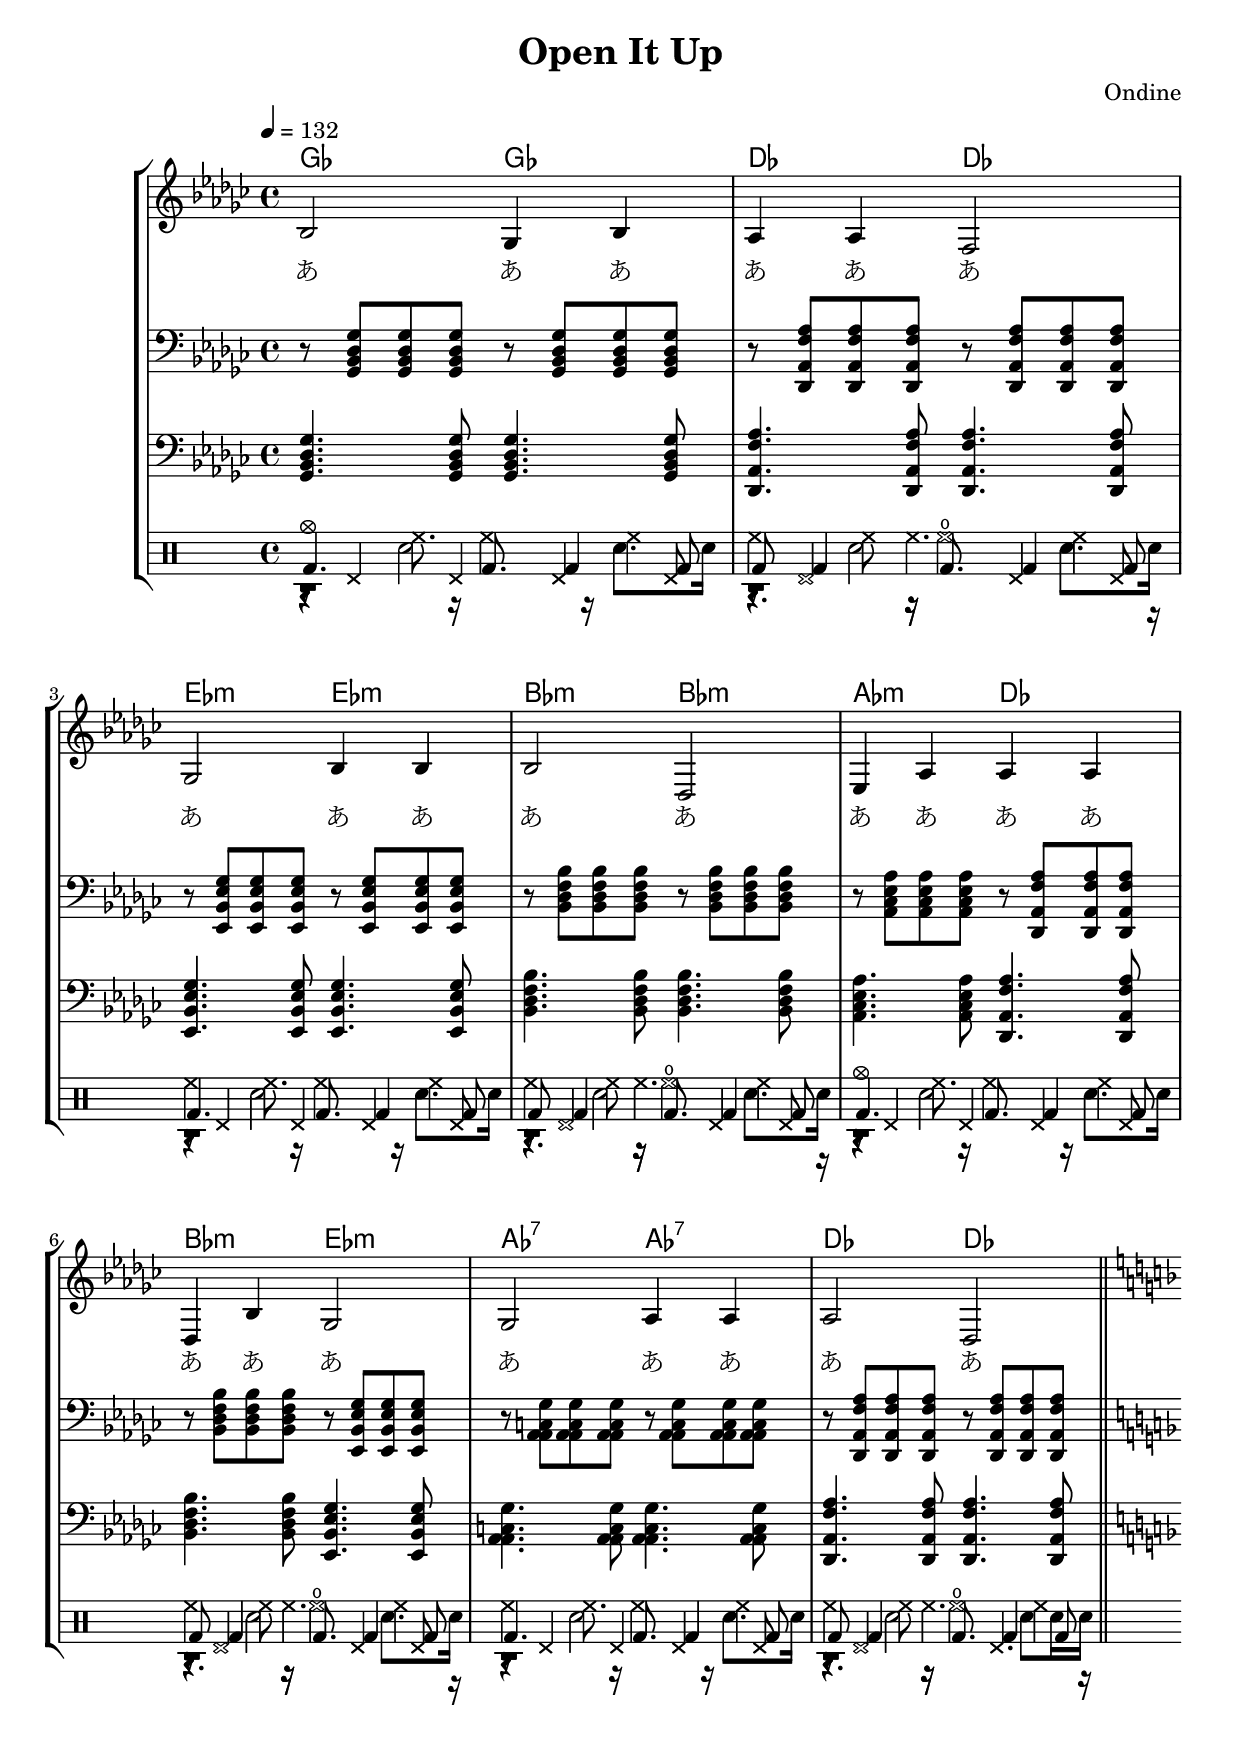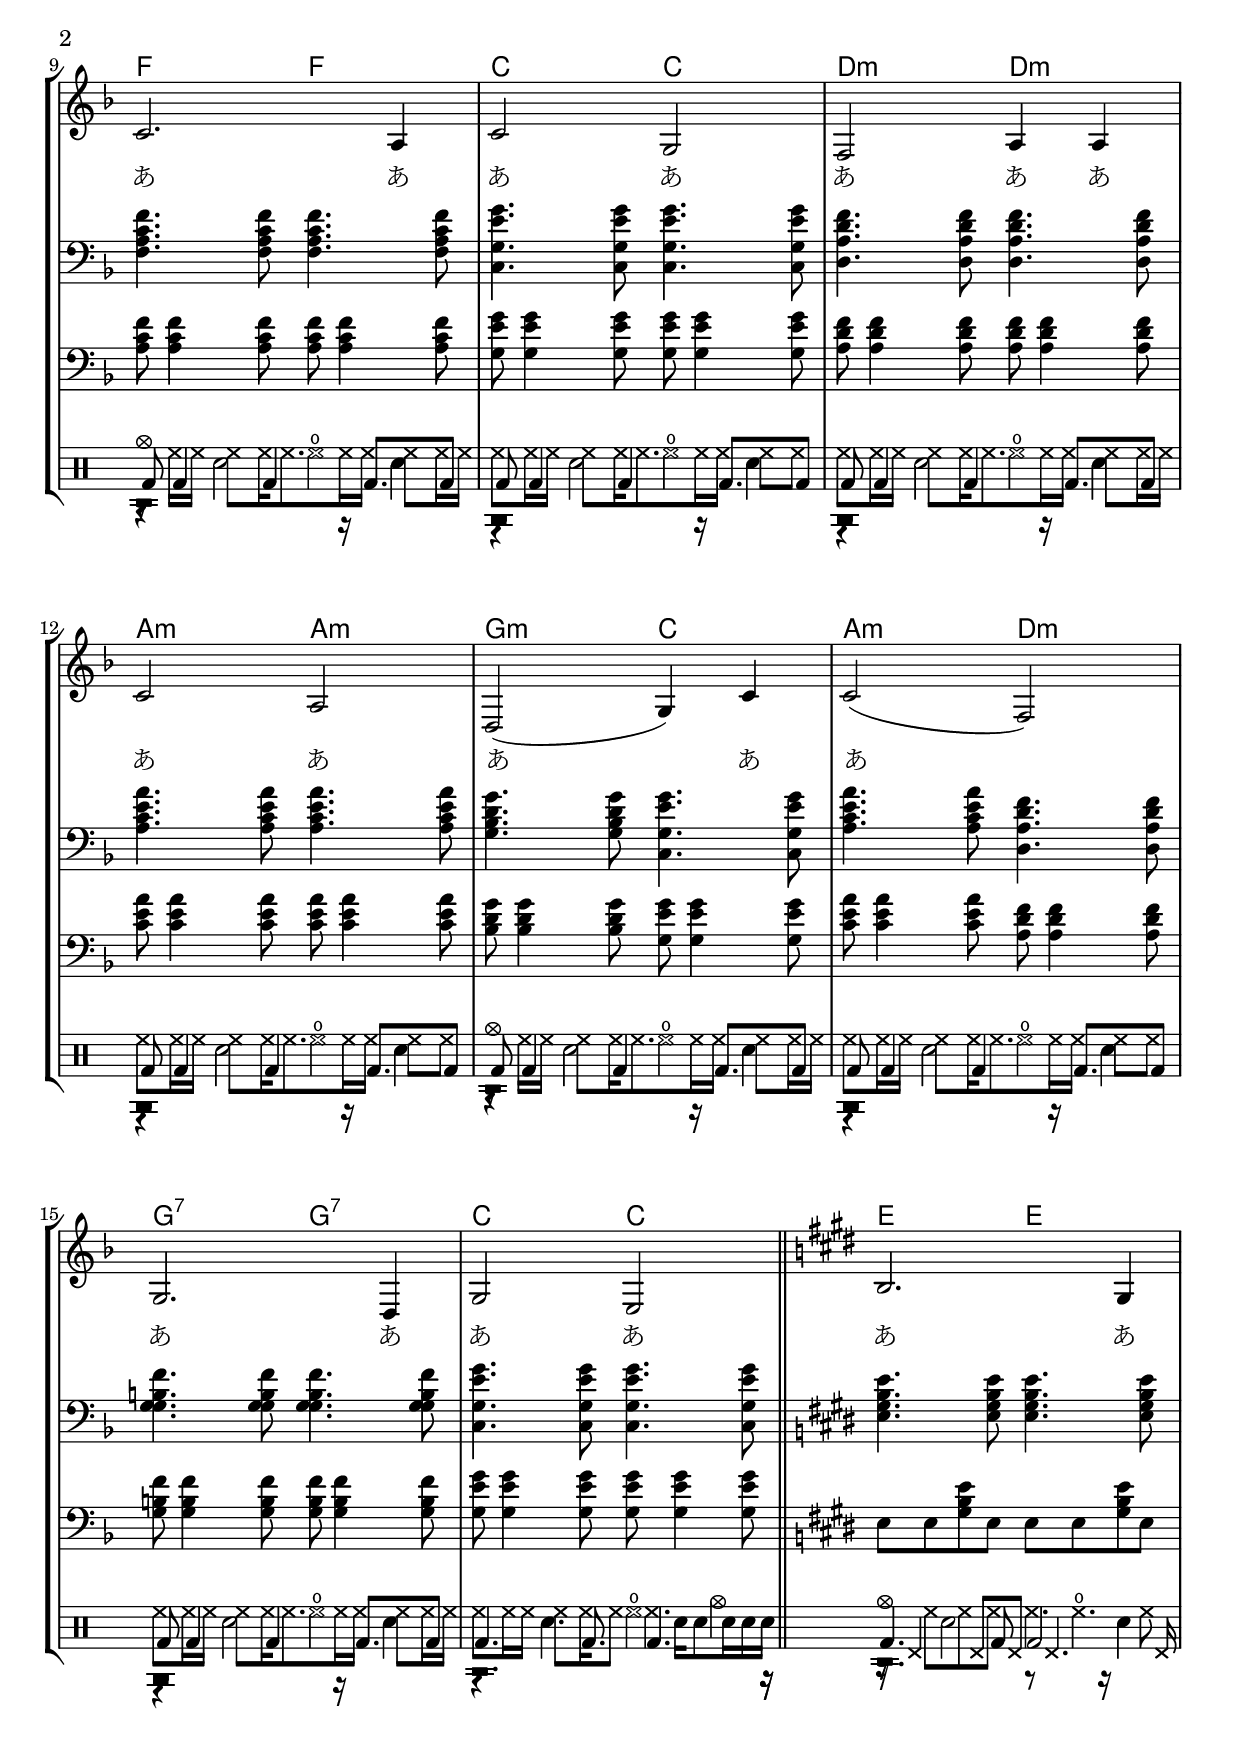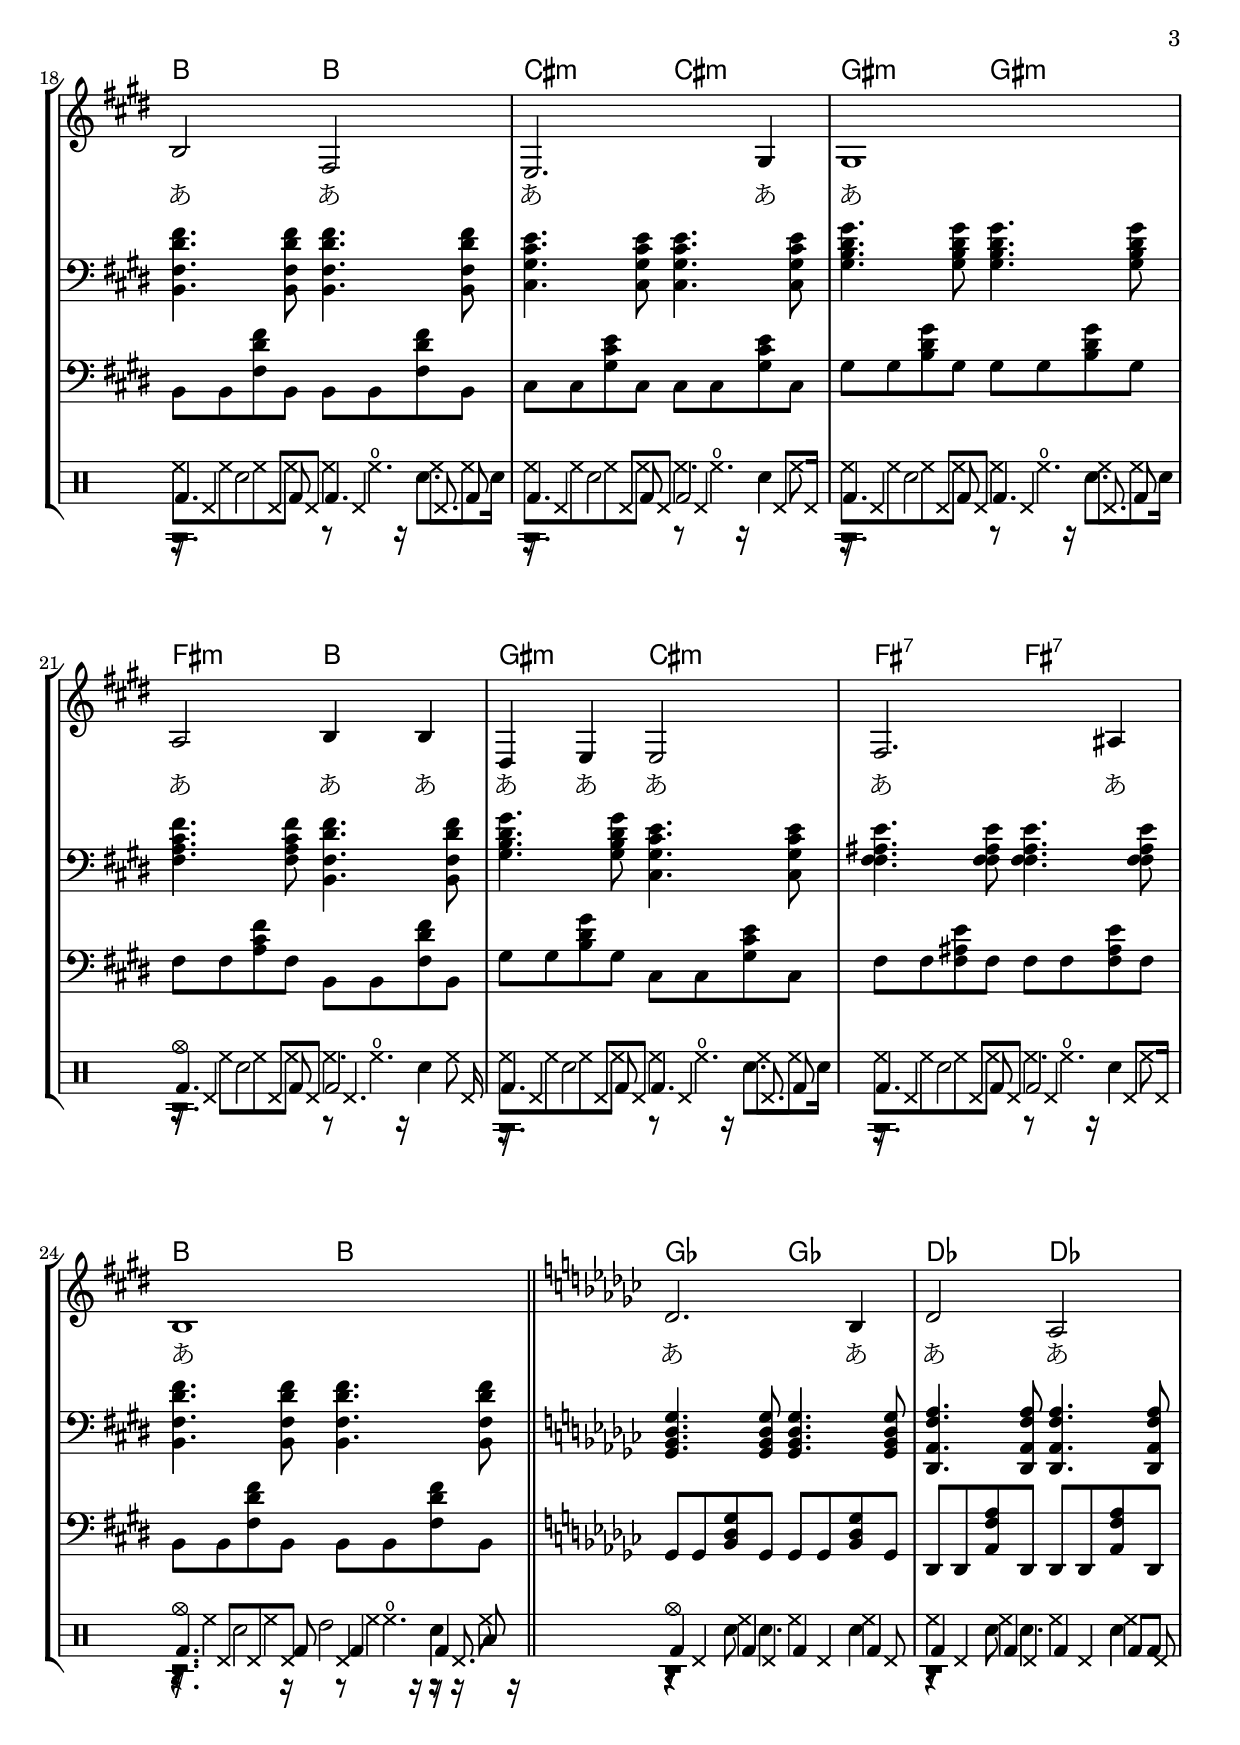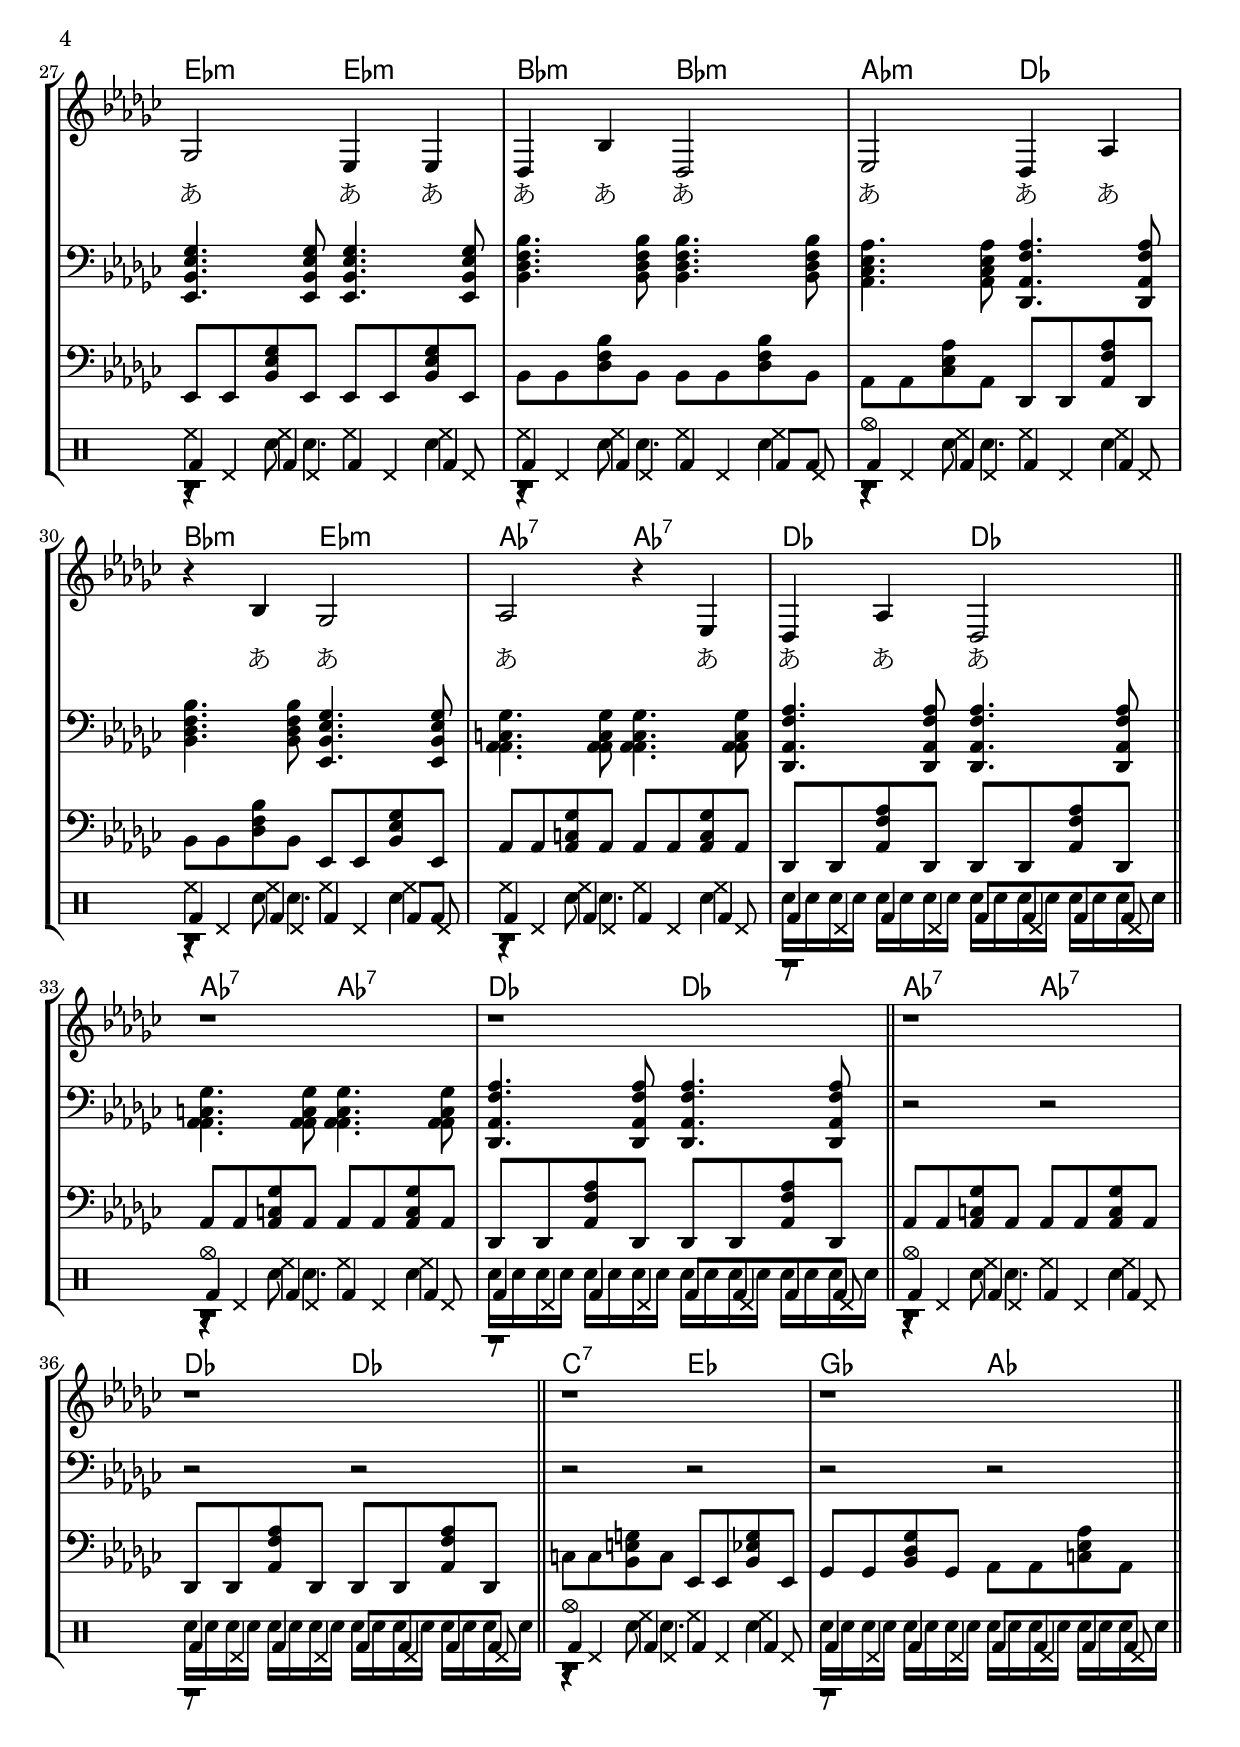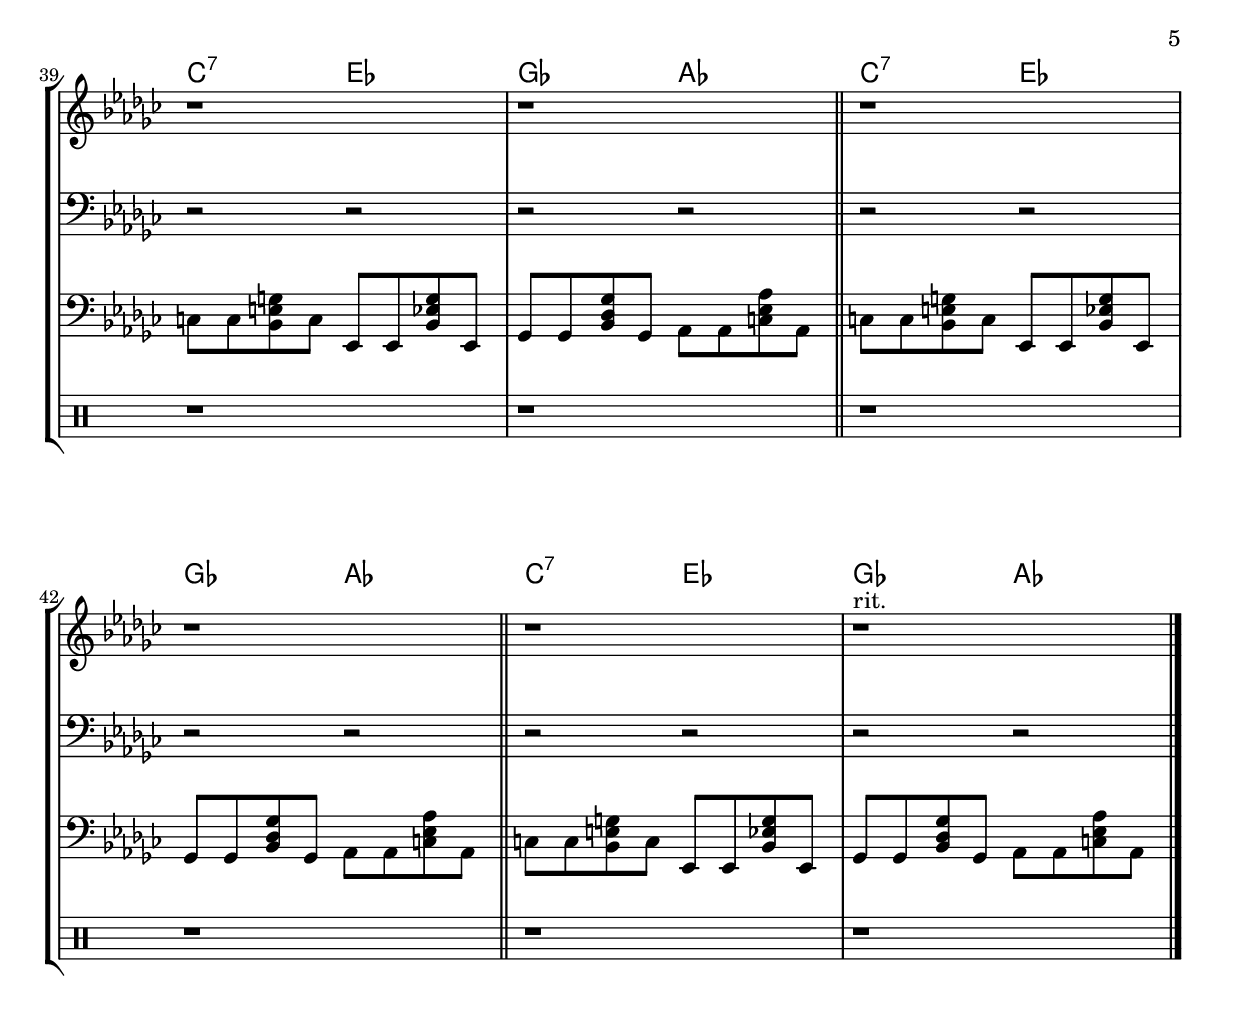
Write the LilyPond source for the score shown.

\version "2.12.1"

\header {
	title = \markup {"Open It Up"}
	composer = \markup \center-column {Ondine}
}

harmony = \chordmode {
	ges2 ges des des es:m es:m bes:m bes:m as:m des bes:m es:m as:7 as:7 des des 

	f f c c d:m d:m a:m a:m g:m c a:m d:m g:7 g:7 c c 

	e e b b cis:m cis:m gis:m gis:m fis:m b gis:m cis:m fis:7 fis:7 b b 

	ges ges des des es:m es:m bes:m bes:m as:m des bes:m es:m as:7 as:7 des des 

	as:7 as:7 des des 

	as:7 as:7 des des 

	c:7 es ges as 

	c:7 es ges as 

	c:7 es ges as 

	c:7 es ges as 
}

melody = {
	\set Staff.midiInstrument = #"Distorted Guitar"
		\key ges \major
	\tempo 4 = 132
 bes2  ges4  bes4 
	as4  as4  f2 
	ges2  bes4  bes4 
	bes2  des2 
	es4  as4  as4  as4 
	des4  bes4  ges2 
	ges2  as4  as4 
	as2  des2
	\set Staff.midiInstrument = #"Distorted Guitar"
		\key f \major
 c'2.  a4 
	c'2  g2 
	f2  a4  a4 
	c'2  a2 
	d2  (g4)  c'4 
	c'2  (f2) 
	g2.  d4 
	g2  e2
	\set Staff.midiInstrument = #"Synthbrass 1"
		\key e \major
 b2.  gis4 
	b2  fis2 
	e2.  gis4 
	gis1 
	a2  b4  b4 
	dis4  e4  e2 
	fis2.  ais4 
	b1
	\set Staff.midiInstrument = #"Synthbrass 2"
		\key ges \major
 des'2.  bes4 
	des'2  as2 
	ges2  es4  es4 
	des4  bes4  des2 
	es2  des4  as4 
	r4  bes4  ges2 
	as2  r4  es4 
	des4  as4  des2
	r1 | r1   
	r1 | r1   
	r1 | r1   
	r1 | r1   
	r1 | r1   
	r1 | r1^"rit." \bar "|."
}

words = \lyricmode {
	あ  あ  あ  あ  あ  あ  あ  あ  あ  あ  あ  あ  あ  あ  あ  あ  あ  あ  あ  あ  あ  あ  あ  
	あ  あ  あ  あ  あ  あ  あ  あ  あ  あ  あ  あ  あ  あ  あ  あ  
	あ  あ  あ  あ  あ  あ  あ  あ  あ  あ  あ  あ  あ  あ  あ  あ  
	あ  あ  あ  あ  あ  あ  あ  あ  あ  あ  あ  あ  あ  あ  あ  あ  あ  あ  あ  あ  
	
	
	
	
	
	
}

tempochange = {
	\tempo 4 = 132
	r1 | r1 | r1 | r1 | r1 | r1 | r1 | r1 \bar "||"
	\tempo 4 = 132
	r1 | r1 | r1 | r1 | r1 | r1 | r1 | r1 \bar "||"
	\tempo 4 = 132
	r1 | r1 | r1 | r1 | r1 | r1 | r1 | r1 \bar "||"
	\tempo 4 = 132
	r1 | r1 | r1 | r1 | r1 | r1 | r1 | r1 \bar "||"
	\tempo 4 = 132
	r1 | r1 \bar "||"
	\tempo 4 = 132
	r1 | r1 \bar "||"
	\tempo 4 = 132
	r1 | r1 \bar "||"
	\tempo 4 = 132
	r1 | r1 \bar "||"
	\tempo 4 = 132
	r1 | r1 \bar "||"
	\tempo 4 = 132
	r1 | \tempo 4 = 99 r2 \tempo 4 = 88 r2 \bar "|."
}

mainacc = {
	\clef bass
	\set Staff.midiInstrument = #"Rock Organ"
	\key ges \major
	\tempo 4 = 132
	r8 <ges, bes, des ges>8 <ges, bes, des ges>8 <ges, bes, des ges>8
	r8 <ges, bes, des ges>8 <ges, bes, des ges>8 <ges, bes, des ges>8
	r8 <des, as, f as>8 <des, as, f as>8 <des, as, f as>8
	r8 <des, as, f as>8 <des, as, f as>8 <des, as, f as>8
	r8 <es, bes, es ges>8 <es, bes, es ges>8 <es, bes, es ges>8
	r8 <es, bes, es ges>8 <es, bes, es ges>8 <es, bes, es ges>8
	r8 <bes, des f bes>8 <bes, des f bes>8 <bes, des f bes>8
	r8 <bes, des f bes>8 <bes, des f bes>8 <bes, des f bes>8
	r8 <as, ces es as>8 <as, ces es as>8 <as, ces es as>8
	r8 <des, as, f as>8 <des, as, f as>8 <des, as, f as>8
	r8 <bes, des f bes>8 <bes, des f bes>8 <bes, des f bes>8
	r8 <es, bes, es ges>8 <es, bes, es ges>8 <es, bes, es ges>8
	r8 <as, as, c ges>8 <as, as, c ges>8 <as, as, c ges>8
	r8 <as, as, c ges>8 <as, as, c ges>8 <as, as, c ges>8
	r8 <des, as, f as>8 <des, as, f as>8 <des, as, f as>8
	r8 <des, as, f as>8 <des, as, f as>8 <des, as, f as>8
	\bar "||"

	\set Staff.midiInstrument = #"Acoustic Bass"
	\key f \major
	<f a c' f'>4. <f a c' f'>8
	<f a c' f'>4. <f a c' f'>8
	<c g e' g'>4. <c g e' g'>8
	<c g e' g'>4. <c g e' g'>8
	<d a d' f'>4. <d a d' f'>8
	<d a d' f'>4. <d a d' f'>8
	<a c' e' a'>4. <a c' e' a'>8
	<a c' e' a'>4. <a c' e' a'>8
	<g bes d' g'>4. <g bes d' g'>8
	<c g e' g'>4. <c g e' g'>8
	<a c' e' a'>4. <a c' e' a'>8
	<d a d' f'>4. <d a d' f'>8
	<g g b f'>4. <g g b f'>8
	<g g b f'>4. <g g b f'>8
	<c g e' g'>4. <c g e' g'>8
	<c g e' g'>4. <c g e' g'>8
	\bar "||"

	\set Staff.midiInstrument = #"Acoustic Bass"
	\key e \major
	<e gis b e'>4. <e gis b e'>8
	<e gis b e'>4. <e gis b e'>8
	<b, fis dis' fis'>4. <b, fis dis' fis'>8
	<b, fis dis' fis'>4. <b, fis dis' fis'>8
	<cis gis cis' e'>4. <cis gis cis' e'>8
	<cis gis cis' e'>4. <cis gis cis' e'>8
	<gis b dis' gis'>4. <gis b dis' gis'>8
	<gis b dis' gis'>4. <gis b dis' gis'>8
	<fis a cis' fis'>4. <fis a cis' fis'>8
	<b, fis dis' fis'>4. <b, fis dis' fis'>8
	<gis b dis' gis'>4. <gis b dis' gis'>8
	<cis gis cis' e'>4. <cis gis cis' e'>8
	<fis fis ais e'>4. <fis fis ais e'>8
	<fis fis ais e'>4. <fis fis ais e'>8
	<b, fis dis' fis'>4. <b, fis dis' fis'>8
	<b, fis dis' fis'>4. <b, fis dis' fis'>8
	\bar "||"

	\set Staff.midiInstrument = #"Acoustic Bass"
	\key ges \major
	<ges, bes, des ges>4. <ges, bes, des ges>8
	<ges, bes, des ges>4. <ges, bes, des ges>8
	<des, as, f as>4. <des, as, f as>8
	<des, as, f as>4. <des, as, f as>8
	<es, bes, es ges>4. <es, bes, es ges>8
	<es, bes, es ges>4. <es, bes, es ges>8
	<bes, des f bes>4. <bes, des f bes>8
	<bes, des f bes>4. <bes, des f bes>8
	<as, ces es as>4. <as, ces es as>8
	<des, as, f as>4. <des, as, f as>8
	<bes, des f bes>4. <bes, des f bes>8
	<es, bes, es ges>4. <es, bes, es ges>8
	<as, as, c ges>4. <as, as, c ges>8
	<as, as, c ges>4. <as, as, c ges>8
	<des, as, f as>4. <des, as, f as>8
	<des, as, f as>4. <des, as, f as>8
	\bar "||"

	\set Staff.midiInstrument = #"Acoustic Bass"
	<as, as, c ges>4. <as, as, c ges>8
	<as, as, c ges>4. <as, as, c ges>8
	<des, as, f as>4. <des, as, f as>8
	<des, as, f as>4. <des, as, f as>8
	\bar "||"

	\set Staff.midiInstrument = #"Acoustic grand"
	r2
	r2
	r2
	r2
	\bar "||"

	\set Staff.midiInstrument = #"Acoustic grand"
	r2
	r2
	r2
	r2
	\bar "||"

	\set Staff.midiInstrument = #"Acoustic grand"
	r2
	r2
	r2
	r2
	\bar "||"

	\set Staff.midiInstrument = #"Acoustic grand"
	r2
	r2
	r2
	r2
	\bar "||"

	\set Staff.midiInstrument = #"Acoustic grand"
	r2
	r2
	r2
	r2
	\bar "|."
}

subacc = {
	\clef bass
	\set Staff.midiInstrument = #"Acoustic Bass"
	\key ges \major
	\tempo 4 = 132
	<ges, bes, des ges>4. <ges, bes, des ges>8
	<ges, bes, des ges>4. <ges, bes, des ges>8
	<des, as, f as>4. <des, as, f as>8
	<des, as, f as>4. <des, as, f as>8
	<es, bes, es ges>4. <es, bes, es ges>8
	<es, bes, es ges>4. <es, bes, es ges>8
	<bes, des f bes>4. <bes, des f bes>8
	<bes, des f bes>4. <bes, des f bes>8
	<as, ces es as>4. <as, ces es as>8
	<des, as, f as>4. <des, as, f as>8
	<bes, des f bes>4. <bes, des f bes>8
	<es, bes, es ges>4. <es, bes, es ges>8
	<as, as, c ges>4. <as, as, c ges>8
	<as, as, c ges>4. <as, as, c ges>8
	<des, as, f as>4. <des, as, f as>8
	<des, as, f as>4. <des, as, f as>8
	\bar "||"

	\set Staff.midiInstrument = #"Rock Organ"
	\key f \major
	<a c' f'>8 <a c' f'>4 <a c' f'>8
	<a c' f'>8 <a c' f'>4 <a c' f'>8
	<g e' g'>8 <g e' g'>4 <g e' g'>8
	<g e' g'>8 <g e' g'>4 <g e' g'>8
	<a d' f'>8 <a d' f'>4 <a d' f'>8
	<a d' f'>8 <a d' f'>4 <a d' f'>8
	<c' e' a'>8 <c' e' a'>4 <c' e' a'>8
	<c' e' a'>8 <c' e' a'>4 <c' e' a'>8
	<bes d' g'>8 <bes d' g'>4 <bes d' g'>8
	<g e' g'>8 <g e' g'>4 <g e' g'>8
	<c' e' a'>8 <c' e' a'>4 <c' e' a'>8
	<a d' f'>8 <a d' f'>4 <a d' f'>8
	<g b f'>8 <g b f'>4 <g b f'>8
	<g b f'>8 <g b f'>4 <g b f'>8
	<g e' g'>8 <g e' g'>4 <g e' g'>8
	<g e' g'>8 <g e' g'>4 <g e' g'>8
	\bar "||"

	\set Staff.midiInstrument = #"Distorted Guitar"
	\key e \major
	e8 e8 <gis b e'>8 e8
	e8 e8 <gis b e'>8 e8
	b,8 b,8 <fis dis' fis'>8 b,8
	b,8 b,8 <fis dis' fis'>8 b,8
	cis8 cis8 <gis cis' e'>8 cis8
	cis8 cis8 <gis cis' e'>8 cis8
	gis8 gis8 <b dis' gis'>8 gis8
	gis8 gis8 <b dis' gis'>8 gis8
	fis8 fis8 <a cis' fis'>8 fis8
	b,8 b,8 <fis dis' fis'>8 b,8
	gis8 gis8 <b dis' gis'>8 gis8
	cis8 cis8 <gis cis' e'>8 cis8
	fis8 fis8 <fis ais e'>8 fis8
	fis8 fis8 <fis ais e'>8 fis8
	b,8 b,8 <fis dis' fis'>8 b,8
	b,8 b,8 <fis dis' fis'>8 b,8
	\bar "||"

	\set Staff.midiInstrument = #"Rock Organ"
	\key ges \major
	ges,8 ges,8 <bes, des ges>8 ges,8
	ges,8 ges,8 <bes, des ges>8 ges,8
	des,8 des,8 <as, f as>8 des,8
	des,8 des,8 <as, f as>8 des,8
	es,8 es,8 <bes, es ges>8 es,8
	es,8 es,8 <bes, es ges>8 es,8
	bes,8 bes,8 <des f bes>8 bes,8
	bes,8 bes,8 <des f bes>8 bes,8
	as,8 as,8 <ces es as>8 as,8
	des,8 des,8 <as, f as>8 des,8
	bes,8 bes,8 <des f bes>8 bes,8
	es,8 es,8 <bes, es ges>8 es,8
	as,8 as,8 <as, c ges>8 as,8
	as,8 as,8 <as, c ges>8 as,8
	des,8 des,8 <as, f as>8 des,8
	des,8 des,8 <as, f as>8 des,8
	\bar "||"

	\set Staff.midiInstrument = #"Rock Organ"
	as,8 as,8 <as, c ges>8 as,8
	as,8 as,8 <as, c ges>8 as,8
	des,8 des,8 <as, f as>8 des,8
	des,8 des,8 <as, f as>8 des,8
	\bar "||"

	\set Staff.midiInstrument = #"Rock Organ"
	as,8 as,8 <as, c ges>8 as,8
	as,8 as,8 <as, c ges>8 as,8
	des,8 des,8 <as, f as>8 des,8
	des,8 des,8 <as, f as>8 des,8
	\bar "||"

	\set Staff.midiInstrument = #"Rock Organ"
	c8 c8 <bes, e g>8 c8
	es,8 es,8 <bes, es g>8 es,8
	ges,8 ges,8 <bes, des ges>8 ges,8
	as,8 as,8 <c es as>8 as,8
	\bar "||"

	\set Staff.midiInstrument = #"Rock Organ"
	c8 c8 <bes, e g>8 c8
	es,8 es,8 <bes, es g>8 es,8
	ges,8 ges,8 <bes, des ges>8 ges,8
	as,8 as,8 <c es as>8 as,8
	\bar "||"

	\set Staff.midiInstrument = #"Rock Organ"
	c8 c8 <bes, e g>8 c8
	es,8 es,8 <bes, es g>8 es,8
	ges,8 ges,8 <bes, des ges>8 ges,8
	as,8 as,8 <c es as>8 as,8
	\bar "||"

	\set Staff.midiInstrument = #"Rock Organ"
	c8 c8 <bes, e g>8 c8
	es,8 es,8 <bes, es g>8 es,8
	ges,8 ges,8 <bes, des ges>8 ges,8
	as,8 as,8 <c es as>8 as,8
	\bar "|."
}

percA = {
	\drummode {
	r4 hh8. hh4 r16 hh4  |hh4 hh8 hh4. hh4  |hh4 hh8. hh4 r16 hh4  |hh4 hh8 hh4. hh4  |r4 hh8. hh4 r16 hh4  |hh4 hh8 hh4. hh4  |hh4 hh8. hh4 r16 hh4  |hh4 hh8 hh4. hh4  \bar "||"
	r2 hho2  |r2 hho2  |r2 hho2  |r2 hho2  |r2 hho2  |r2 hho2  |r2 hho2  |r2 hho2  \bar "||"
	r2 r8 hho4.  |r2 r8 hho4.  |r2 r8 hho4.  |r2 r8 hho4.  |r2 r8 hho4.  |r2 r8 hho4.  |r2 r8 hho4.  |r2 r8 hho4.  \bar "||"
	r4 hh4 hh4 hh4  |hh4 hh4 hh4 hh4  |hh4 hh4 hh4 hh4  |hh4 hh4 hh4 hh4  |r4 hh4 hh4 hh4  |hh4 hh4 hh4 hh4  |hh4 hh4 hh4 hh4  |r1  \bar "||"
	r4 hh4 hh4 hh4  |r1  \bar "||"
	r4 hh4 hh4 hh4  |r1  \bar "||"
	r4 hh4 hh4 hh4  |r1  \bar "||"
	r1 |r1 \bar "||"
	r1 |r1 \bar "||"
	r1 |r1 \bar "|."
	}
}

percB = {
	\drummode {
	r8 hhp4 hhp4 hhp4 hhp8  |r8 hhp2 hhp4 hhp8  |r8 hhp4 hhp4 hhp4 hhp8  |r8 hhp2 hhp4 hhp8  |r8 hhp4 hhp4 hhp4 hhp8  |r8 hhp2 hhp4 hhp8  |r8 hhp4 hhp4 hhp4 hhp8  |r8 hhp2 hhp4.  \bar "||"
	r8 hh16 hh16 hh8 hh16 hh8. hh16 hh16 hh8 hh16 hh16  |hh8 hh16 hh16 hh8 hh16 hh8. hh16 hh16 hh8 hh8  |hh8 hh16 hh16 hh8 hh16 hh8. hh16 hh16 hh8 hh16 hh16  |hh8 hh16 hh16 hh8 hh16 hh8. hh16 hh16 hh8 hh8  |r8 hh16 hh16 hh8 hh16 hh8. hh16 hh16 hh8 hh16 hh16  |hh8 hh16 hh16 hh8 hh16 hh8. hh16 hh16 hh8 hh8  |hh8 hh16 hh16 hh8 hh16 hh8. hh16 hh16 hh8 hh16 hh16  |hh8 hh16 hh16 hh8 hh16 hh8 hh4. r16  \bar "||"
	r8 hh8 hh8 hh8 hh4. hh8  |hh8 hh8 hh8 hh8 hh4 hh8 hh8  |hh8 hh8 hh8 hh8 hh4. hh8  |hh8 hh8 hh8 hh8 hh4 hh8 hh8  |r8 hh8 hh8 hh8 hh4. hh8  |hh8 hh8 hh8 hh8 hh4 hh8 hh8  |hh8 hh8 hh8 hh8 hh4. hh8  |r16 hh4 hh4 hh4 r16 hh8  \bar "||"
	r4 sn8 sn4. sn4  |r4 sn8 sn4. sn4  |r4 sn8 sn4. sn4  |r4 sn8 sn4. sn4  |r4 sn8 sn4. sn4  |r4 sn8 sn4. sn4  |r4 sn8 sn4. sn4  |sn16 sn16 sn16 sn16 sn16 sn16 sn16 sn16 sn16 sn16 sn16 sn16 sn16 sn16 sn16 sn16  \bar "||"
	r4 sn8 sn4. sn4  |sn16 sn16 sn16 sn16 sn16 sn16 sn16 sn16 sn16 sn16 sn16 sn16 sn16 sn16 sn16 sn16  \bar "||"
	r4 sn8 sn4. sn4  |sn16 sn16 sn16 sn16 sn16 sn16 sn16 sn16 sn16 sn16 sn16 sn16 sn16 sn16 sn16 sn16  \bar "||"
	r4 sn8 sn4. sn4  |sn16 sn16 sn16 sn16 sn16 sn16 sn16 sn16 sn16 sn16 sn16 sn16 sn16 sn16 sn16 sn16  \bar "||"
	r1 |r1 \bar "||"
	r1 |r1 \bar "||"
	r1 |r1 \bar "|."
	}
}

percC = {
	\drummode {
	r4 sn2 sn8. sn16  |r4 sn2 sn8. sn16  |r4 sn2 sn8. sn16  |r4 sn2 sn8. sn16  |r4 sn2 sn8. sn16  |r4 sn2 sn8. sn16  |r4 sn2 sn8. sn16  |r4 sn2 sn8 sn16 sn16  \bar "||"
	r4 sn2 sn4  |r4 sn2 sn4  |r4 sn2 sn4  |r4 sn2 sn4  |r4 sn2 sn4  |r4 sn2 sn4  |r4 sn2 sn4  |r4 sn4. sn16 sn8 sn16 sn16 sn16  \bar "||"
	r16 hhp4 hhp8 hhp8 hhp4. hhp16  |r16 hhp4 hhp8 hhp8 hhp4 hhp8.  |r16 hhp4 hhp8 hhp8 hhp4 hhp8 hhp16  |r16 hhp4 hhp8 hhp8 hhp4 hhp8.  |r16 hhp4 hhp8 hhp8 hhp4. hhp16  |r16 hhp4 hhp8 hhp8 hhp4 hhp8.  |r16 hhp4 hhp8 hhp8 hhp4 hhp8 hhp16  |r8 hhp8 hhp8 hhp8 hhp4 r16 hhp8.  \bar "||"
	bd4 bd4 bd4 bd4  |bd4 bd4 bd4 bd8 bd8  |bd4 bd4 bd4 bd4  |bd4 bd4 bd4 bd8 bd8  |bd4 bd4 bd4 bd4  |bd4 bd4 bd4 bd8 bd8  |bd4 bd4 bd4 bd4  |bd4 bd4 bd8 bd8 bd8 bd8  \bar "||"
	bd4 bd4 bd4 bd4  |bd4 bd4 bd8 bd8 bd8 bd8  \bar "||"
	bd4 bd4 bd4 bd4  |bd4 bd4 bd8 bd8 bd8 bd8  \bar "||"
	bd4 bd4 bd4 bd4  |bd4 bd4 bd8 bd8 bd8 bd8  \bar "||"
	r1 |r1 \bar "||"
	r1 |r1 \bar "||"
	r1 |r1 \bar "|."
	}
}

percD = {
	\drummode {
	bd4. r16 bd8. bd4 bd8  |bd8 bd4 r16 bd8. bd4 bd8  |bd4. r16 bd8. bd4 bd8  |bd8 bd4 r16 bd8. bd4 bd8  |bd4. r16 bd8. bd4 bd8  |bd8 bd4 r16 bd8. bd4 bd8  |bd4. r16 bd8. bd4 bd8  |bd8 bd4 r16 bd8. bd4 bd8  \bar "||"
	bd8 bd4 bd4 r16 bd8. bd8  |bd8 bd4 bd4 r16 bd8. bd8  |bd8 bd4 bd4 r16 bd8. bd8  |bd8 bd4 bd4 r16 bd8. bd8  |bd8 bd4 bd4 r16 bd8. bd8  |bd8 bd4 bd4 r16 bd8. bd8  |bd8 bd4 bd4 r16 bd8. bd8  |bd4. bd8. bd4. r16  \bar "||"
	r8. sn2 r16 sn4  |r8. sn2 r16 sn8. sn16  |r8. sn2 r16 sn4  |r8. sn2 r16 sn8. sn16  |r8. sn2 r16 sn4  |r8. sn2 r16 sn8. sn16  |r8. sn2 r16 sn4  |r8. sn2 r16 sn4  \bar "||"
	r8 hhp4 hhp4 hhp4 hhp8  |r8 hhp4 hhp4 hhp4 hhp8  |r8 hhp4 hhp4 hhp4 hhp8  |r8 hhp4 hhp4 hhp4 hhp8  |r8 hhp4 hhp4 hhp4 hhp8  |r8 hhp4 hhp4 hhp4 hhp8  |r8 hhp4 hhp4 hhp4 hhp8  |r8 hhp4 hhp4 hhp4 hhp8  \bar "||"
	r8 hhp4 hhp4 hhp4 hhp8  |r8 hhp4 hhp4 hhp4 hhp8  \bar "||"
	r8 hhp4 hhp4 hhp4 hhp8  |r8 hhp4 hhp4 hhp4 hhp8  \bar "||"
	r8 hhp4 hhp4 hhp4 hhp8  |r8 hhp4 hhp4 hhp4 hhp8  \bar "||"
	r1 |r1 \bar "||"
	r1 |r1 \bar "||"
	r1 |r1 \bar "|."
	}
}

percE = {
	\drummode {
	r1  |r4. r16 hho2 r16  |r1  |r4. r16 hho2 r16  |r1  |r4. r16 hho2 r16  |r1  |r4. r16 hho2 r16  \bar "||"
	cymc1  |r1 |r1 |r1 |cymc1  |r1 |r1 |r2. cymc4  \bar "||"
	bd4. bd8 bd2  |bd4. bd8 bd4. bd8  |bd4. bd8 bd2  |bd4. bd8 bd4. bd8  |bd4. bd8 bd2  |bd4. bd8 bd4. bd8  |bd4. bd8 bd2  |bd4. bd8 bd4 bd4  \bar "||"
	cymc1  |r1 |r1 |r1 |cymc1  |r1 |r1 |r1 \bar "||"
	cymc1  |r1 \bar "||"
	cymc1  |r1 \bar "||"
	cymc1  |r1 \bar "||"
	r1 |r1 \bar "||"
	r1 |r1 \bar "||"
	r1 |r1 \bar "|."
	}
}

percF = {
	\drummode {
	cymc1  |r1 |r1 |r1 |cymc1  |r1 |r1 |r1 \bar "||"
	r1 | r1 | r1 | r1 | r1 | r1 | r1 | r1 \bar "||"
	cymc1  |r1 |r1 |r1 |cymc1  |r1 |r1 |cymc1  \bar "||"
	r1 | r1 | r1 | r1 | r1 | r1 | r1 | r1 \bar "||"
	r1 | r1 \bar "||"
	r1 | r1 \bar "||"
	r1 | r1 \bar "||"
	r1 | r1 \bar "||"
	r1 | r1 \bar "||"
	r1 | r1 \bar "|."
	}
}

percG = {
	\drummode {
	r1 | r1 | r1 | r1 | r1 | r1 | r1 | r1 \bar "||"
	r1 | r1 | r1 | r1 | r1 | r1 | r1 | r1 \bar "||"
	r1 |r1 |r1 |r1 |r1 |r1 |r1 |r4. r16 tommh2 r16  \bar "||"
	r1 | r1 | r1 | r1 | r1 | r1 | r1 | r1 \bar "||"
	r1 | r1 \bar "||"
	r1 | r1 \bar "||"
	r1 | r1 \bar "||"
	r1 | r1 \bar "||"
	r1 | r1 \bar "||"
	r1 | r1 \bar "|."
	}
}

percH = {
	\drummode {
	r1 | r1 | r1 | r1 | r1 | r1 | r1 | r1 \bar "||"
	r1 | r1 | r1 | r1 | r1 | r1 | r1 | r1 \bar "||"
	r1 |r1 |r1 |r1 |r1 |r1 |r1 |r2. r8 toml8  \bar "||"
	r1 | r1 | r1 | r1 | r1 | r1 | r1 | r1 \bar "||"
	r1 | r1 \bar "||"
	r1 | r1 \bar "||"
	r1 | r1 \bar "||"
	r1 | r1 \bar "||"
	r1 | r1 \bar "||"
	r1 | r1 \bar "|."
	}
}

\score {
	<<
		\new StaffGroup <<
			\new ChordNames {\harmony}
			\new Voice = "melody" {\melody}
			\new Lyrics \lyricsto "melody" \words
			\new Staff = "mainacc" {\mainacc}
			\new Staff = "subacc" {\subacc}
			\new DrumStaff <<
				\new DrumVoice {\percA}
				\new DrumVoice {\percB}
				\new DrumVoice {\percC}
				\new DrumVoice {\percD}
				\new DrumVoice {\percE}
				\new DrumVoice {\percF}
				\new DrumVoice {\percG}
				\new DrumVoice {\percH}
			>>
		>>
	>>
	\layout { }
}
